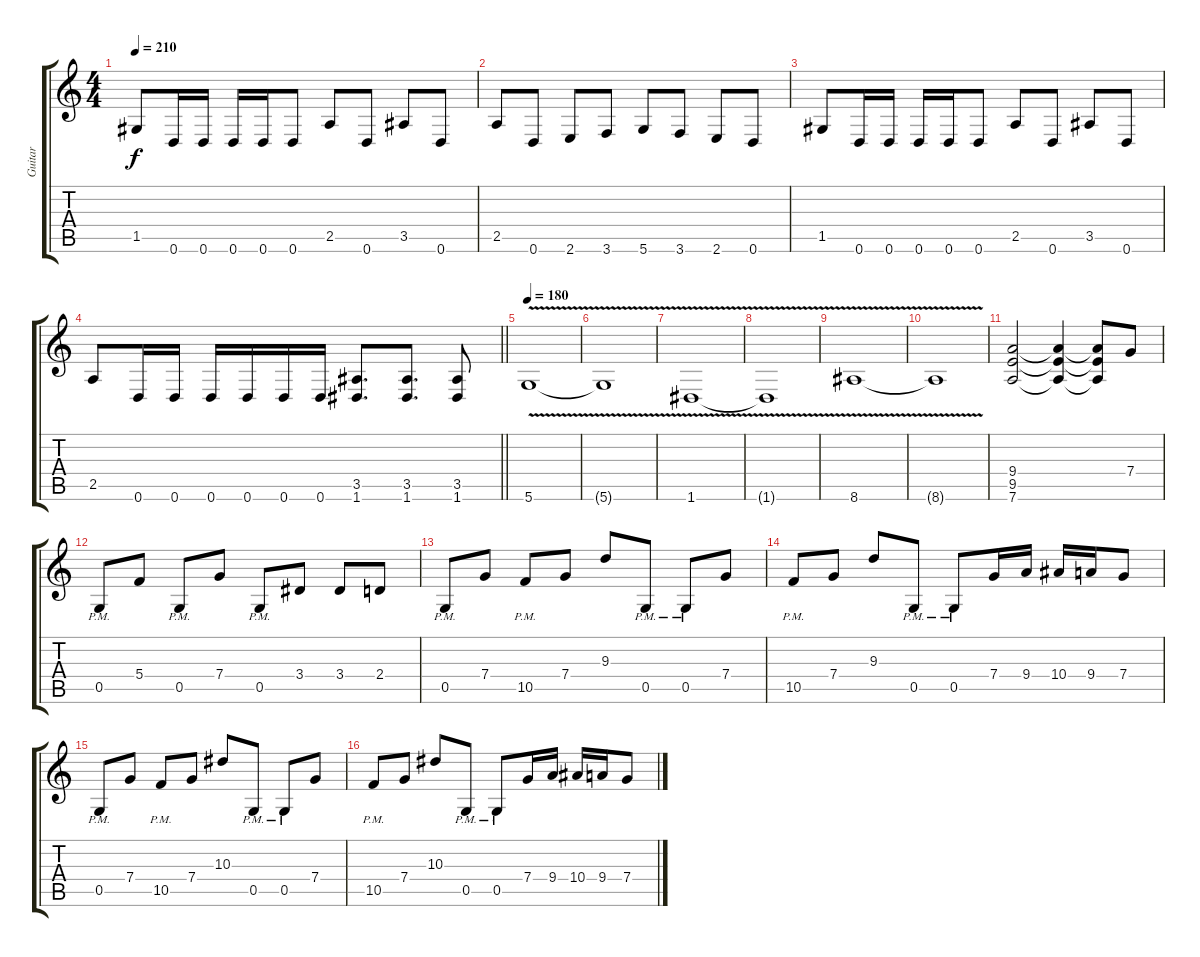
\track ("Guitar" "Guitar") {instrument distortionguitar}
\staff {score tabs}
\tuning (D4 A3 F3 C3 G2 D2) {hide}
\ts (4 4)
\tempo 210
\clef g2
\ks c
1.5.8{dy f} 0.6.16 0.6.16 0.6.16 0.6.16 0.6.8 2.5.8 0.6.8 3.5.8 0.6.8 |
2.5.8 0.6.8 2.6.8 3.6.8 5.6.8 3.6.8 2.6.8 0.6.8 |
1.5.8 0.6.16 0.6.16 0.6.16 0.6.16 0.6.8 2.5.8 0.6.8 3.5.8 0.6.8 |
\barLineRight lightlight
2.5.8 0.6.16 0.6.16 0.6.16 0.6.16 0.6.16 0.6.16 (3.5 1.6).8{d} (3.5 1.6).8{d} (3.5 1.6).8 |
\section ("" "")
\tempo 180
5.6{v}.1 |
5.6{t}.1 |
1.6{v}.1 |
1.6{t}.1 |
8.6{v}.1 |
8.6{t}.1 |
(9.4 9.5 7.6).2 (9.4{t} 9.5{t} 7.6{t}).4 (9.4{t} 9.5{t} 7.6{t}).8 7.4.8 |
0.5{pm}.8 5.4.8 0.5{pm}.8 7.4.8 0.5{pm}.8 3.4.8 3.4.8 2.4.8 |
0.5{pm}.8 7.4.8 10.5{pm}.8 7.4.8 9.3.8 0.5{pm}.8 0.5{pm}.8 7.4.8 |
10.5{pm}.8 7.4.8 9.3.8 0.5{pm}.8 0.5{pm}.8 7.4.16 9.4.16 10.4.16 9.4.16 7.4.8 |
0.5{pm}.8 7.4.8 10.5{pm}.8 7.4.8 10.3.8 0.5{pm}.8 0.5{pm}.8 7.4.8 |
10.5{pm}.8 7.4.8 10.3.8 0.5{pm}.8 0.5{pm}.8 7.4.16 9.4.16 10.4.16 9.4.16 7.4.8
